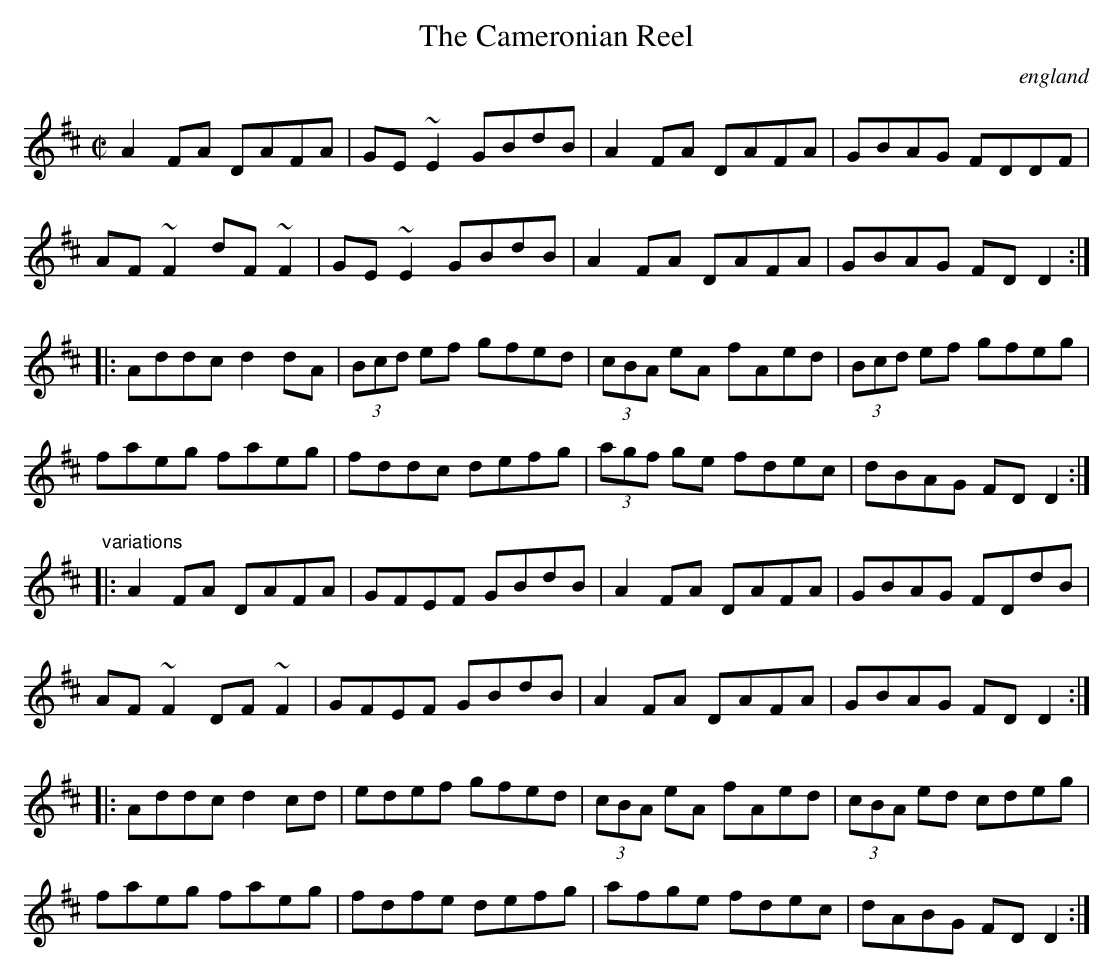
X:1
T:Cameronian Reel, The
O:england
M:C|
K:D
A2FA DAFA|GE~E2 GBdB|A2FA DAFA|GBAG FDDF|
AF~F2 dF~F2|GE~E2 GBdB|A2FA DAFA|GBAG FDD2:|
|:Addc d2dA|(3Bcd ef gfed|(3cBA eA fAed|(3Bcd ef gfeg|
faeg faeg|fddc defg|(3agf ge fdec|dBAG FDD2:|
"variations"
|:A2FA DAFA|GFEF GBdB|A2FA DAFA|GBAG FDdB|
AF~F2 DF~F2|GFEF GBdB|A2FA DAFA|GBAG FDD2:|
|:Addc d2cd|edef gfed|(3cBA eA fAed|(3cBA ed cdeg|
faeg faeg|fdfe defg|afge fdec|dABG FDD2:|
